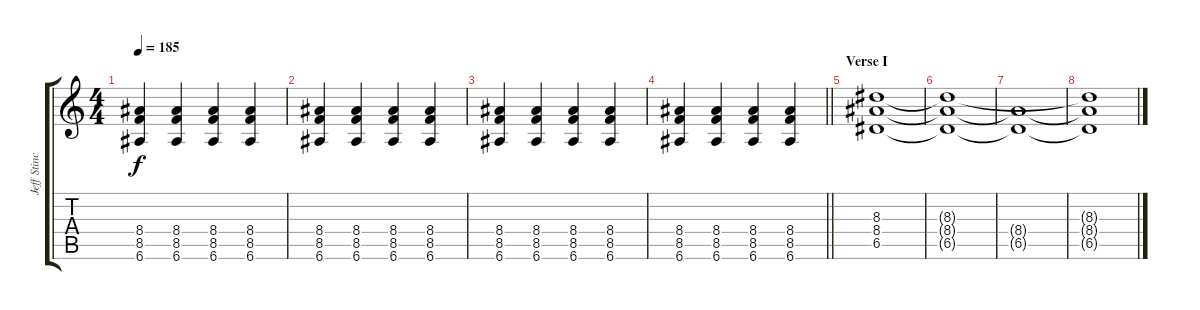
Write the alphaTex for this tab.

\track ("Jeff Stinco" "Jeff Stinc") {instrument distortionguitar}
\staff {score tabs}
\tuning (E4 B3 G3 D3 A2 E2) {hide}
\ts (4 4)
\tempo 185
\clef g2
\ks c
(8.4 8.5 6.6).4{dy f} (8.4 8.5 6.6).4 (8.4 8.5 6.6).4 (8.4 8.5 6.6).4 |
(8.4 8.5 6.6).4 (8.4 8.5 6.6).4 (8.4 8.5 6.6).4 (8.4 8.5 6.6).4 |
(8.4 8.5 6.6).4 (8.4 8.5 6.6).4 (8.4 8.5 6.6).4 (8.4 8.5 6.6).4 |
\barLineRight lightlight
(8.4 8.5 6.6).4 (8.4 8.5 6.6).4 (8.4 8.5 6.6).4 (8.4 8.5 6.6).4 |
\section ("" "Verse I")
(8.3 8.4 6.5).1 |
(8.3{t} 8.4{t} 6.5{t}).1 |
(8.4{t} 6.5{t}).1 |
(8.3{t} 8.4{t} 6.5{t}).1
